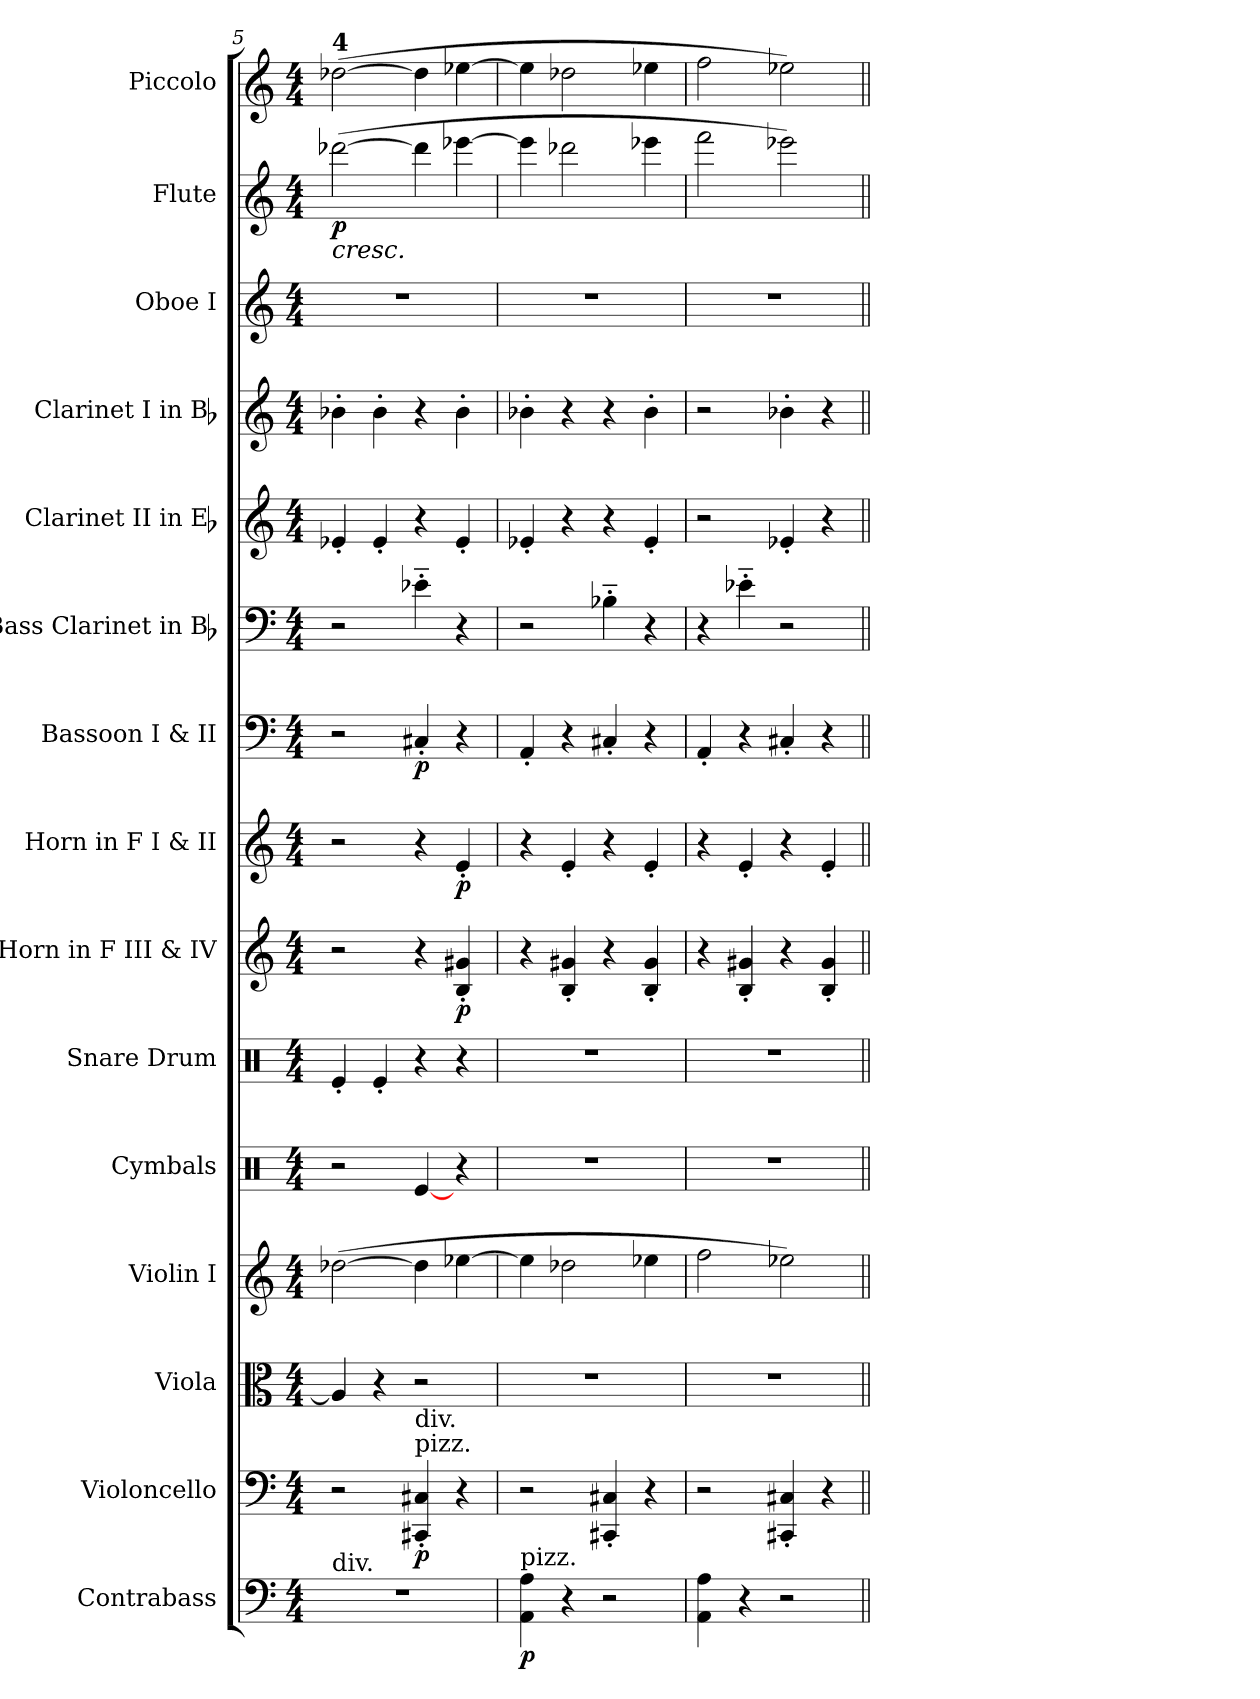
**kern	**dynam	**kern	**dynam	**kern	**kern	**kern	**kern	**kern	**dynam	**kern	**dynam	**kern	**dynam	**kern	**kern	**kern	**kern	**kern	**dynam	**kern
*part15	*part15	*part14	*part14	*part13	*part12	*part11	*part10	*part9	*part9	*part8	*part8	*part7	*part7	*part6	*part5	*part4	*part3	*part2	*part2	*part1
*staff15	*staff15	*staff14	*staff14	*staff13	*staff12	*staff11	*staff10	*staff9	*staff9	*staff8	*staff8	*staff7	*staff7	*staff6	*staff5	*staff4	*staff3	*staff2	*staff2	*staff1
*I"Contrabass	*	*I"Violoncello	*	*I"Viola	*I"Violin I	*I"Cymbals	*I"Snare Drum	*I"Horn in F III & IV	*	*I"Horn in F I & II	*	*I"Bassoon I & II	*	*I"Bass Clarinet in Bb	*I"Clarinet II in Eb	*I"Clarinet I in Bb	*I"Oboe I	*I"Flute	*	*I"Piccolo
*I'Cb.	*	*I'Vc.	*	*I'Vla.	*I'Vln. I	*I'Cym.	*I'S. D.	*I'Hn.	*	*I'Hn.	*	*I'Bsn.	*	*I'B. Cl.	*	*I'Cl.	*I'Ob.	*I'Fl.	*	*I'Picc.
*clefF4	*	*clefF4	*	*clefC3	*clefG2	*clefX	*clefX	*clefG2	*	*clefG2	*	*clefF4	*	*clefF4	*clefG2	*clefG2	*clefG2	*clefG2	*	*clefG2
*	*	*	*	*	*	*	*	*ITrd4c7	*	*ITrd4c7	*	*	*	*ITrd1c2	*ITrd-2c-3	*ITrd1c2	*	*	*	*
*k[]	*	*k[]	*	*k[]	*k[]	*k[]	*k[]	*k[b-]	*	*k[b-]	*	*k[]	*	*k[b-e-]	*k[b-e-a-]	*k[b-e-]	*k[]	*k[]	*	*k[]
*M4/4	*	*M4/4	*	*M4/4	*M4/4	*M4/4	*M4/4	*M4/4	*	*M4/4	*	*M4/4	*	*M4/4	*M4/4	*M4/4	*M4/4	*M4/4	*	*M4/4
=5	=5	=5	=5	=5	=5	=5	=5	=5	=5	=5	=5	=5	=5	=5	=5	=5	=5	=5	=5	=5
!	!	!	!	!	!	!	!	!	!	!	!	!	!	!	!	!	!	!	!	!LO:TX:a:B:t=4
!	!	!	!	!	!	!	!	!	!	!	!	!	!	!	!	!	!	!LO:TX:b:i:t=cresc.	!	!
!LO:TX:a:t=div.	!	!	!	!	!	!	!	!	!	!	!	!	!	!	!	!	!	!	!	!
1r	.	2r	.	4A-]	([2dd-X	2r	4Re'/	2r	.	2r	.	2r	.	2r	4g-X'	4a-X'	1r	([2ddd-X	p	([2dd-X
.	.	.	.	4r	.	.	4Re'/	.	.	.	.	.	.	.	4g-'	4a-'	.	.	.	.
!	!	!LO:TX:a:t=pizz.	!	!	!	!	!	!	!	!	!	!	!	!	!	!	!	!	!	!
!	!	!LO:TX:a:t=div.	!	!	!	!	!	!	!	!	!	!	!	!	!	!	!	!	!	!
.	.	4CC#X' 4C#X'	p	2r	4dd-]	[4Re/	4r	4r	.	4r	.	4C#X'	p	4d-X'~	4r	4r	.	4ddd-]	.	4dd-]
.	.	4r	.	.	[4ee-X	4r	4r	4E' 4c#X'	p	4A'	p	4r	.	4r	4g-'	4a-'	.	[4eee-X	.	[4ee-X
=6	=6	=6	=6	=6	=6	=6	=6	=6	=6	=6	=6	=6	=6	=6	=6	=6	=6	=6	=6	=6
!LO:TX:a:t=pizz.	!	!	!	!	!	!	!	!	!	!	!	!	!	!	!	!	!	!	!	!
4AA 4A	p	2r	.	1r	4ee-]	1r	1r	4r	.	4r	.	4AA'	.	2r	4g-X'	4a-X'	1r	4eee-]	.	4ee-]
4r	.	.	.	.	2dd-X	.	.	4E' 4c#X'	.	4A'	.	4r	.	.	4r	4r	.	2ddd-X	.	2dd-X
2r	.	4CC#X' 4C#X'	.	.	.	.	.	4r	.	4r	.	4C#X'	.	4A-X'~	4r	4r	.	.	.	.
.	.	4r	.	.	4ee-X	.	.	4E' 4c#'	.	4A'	.	4r	.	4r	4g-'	4a-'	.	4eee-X	.	4ee-X
=7	=7	=7	=7	=7	=7	=7	=7	=7	=7	=7	=7	=7	=7	=7	=7	=7	=7	=7	=7	=7
4AA 4A	.	2r	.	1r	2ff	1r	1r	4r	.	4r	.	4AA'	.	4r	2r	2r	1r	2fff	.	2ff
4r	.	.	.	.	.	.	.	4E' 4c#X'	.	4A'	.	4r	.	4d-X'~	.	.	.	.	.	.
2r	.	4CC#X' 4C#X'	.	.	2ee-X)	.	.	4r	.	4r	.	4C#X'	.	2r	4g-X'	4a-X'	.	2eee-X)	.	2ee-X)
.	.	4r	.	.	.	.	.	4E' 4c#'	.	4A'	.	4r	.	.	4r	4r	.	.	.	.
=||	=||	=||	=||	=||	=||	=||	=||	=||	=||	=||	=||	=||	=||	=||	=||	=||	=||	=||	=||	=||
*-	*-	*-	*-	*-	*-	*-	*-	*-	*-	*-	*-	*-	*-	*-	*-	*-	*-	*-	*-	*-
